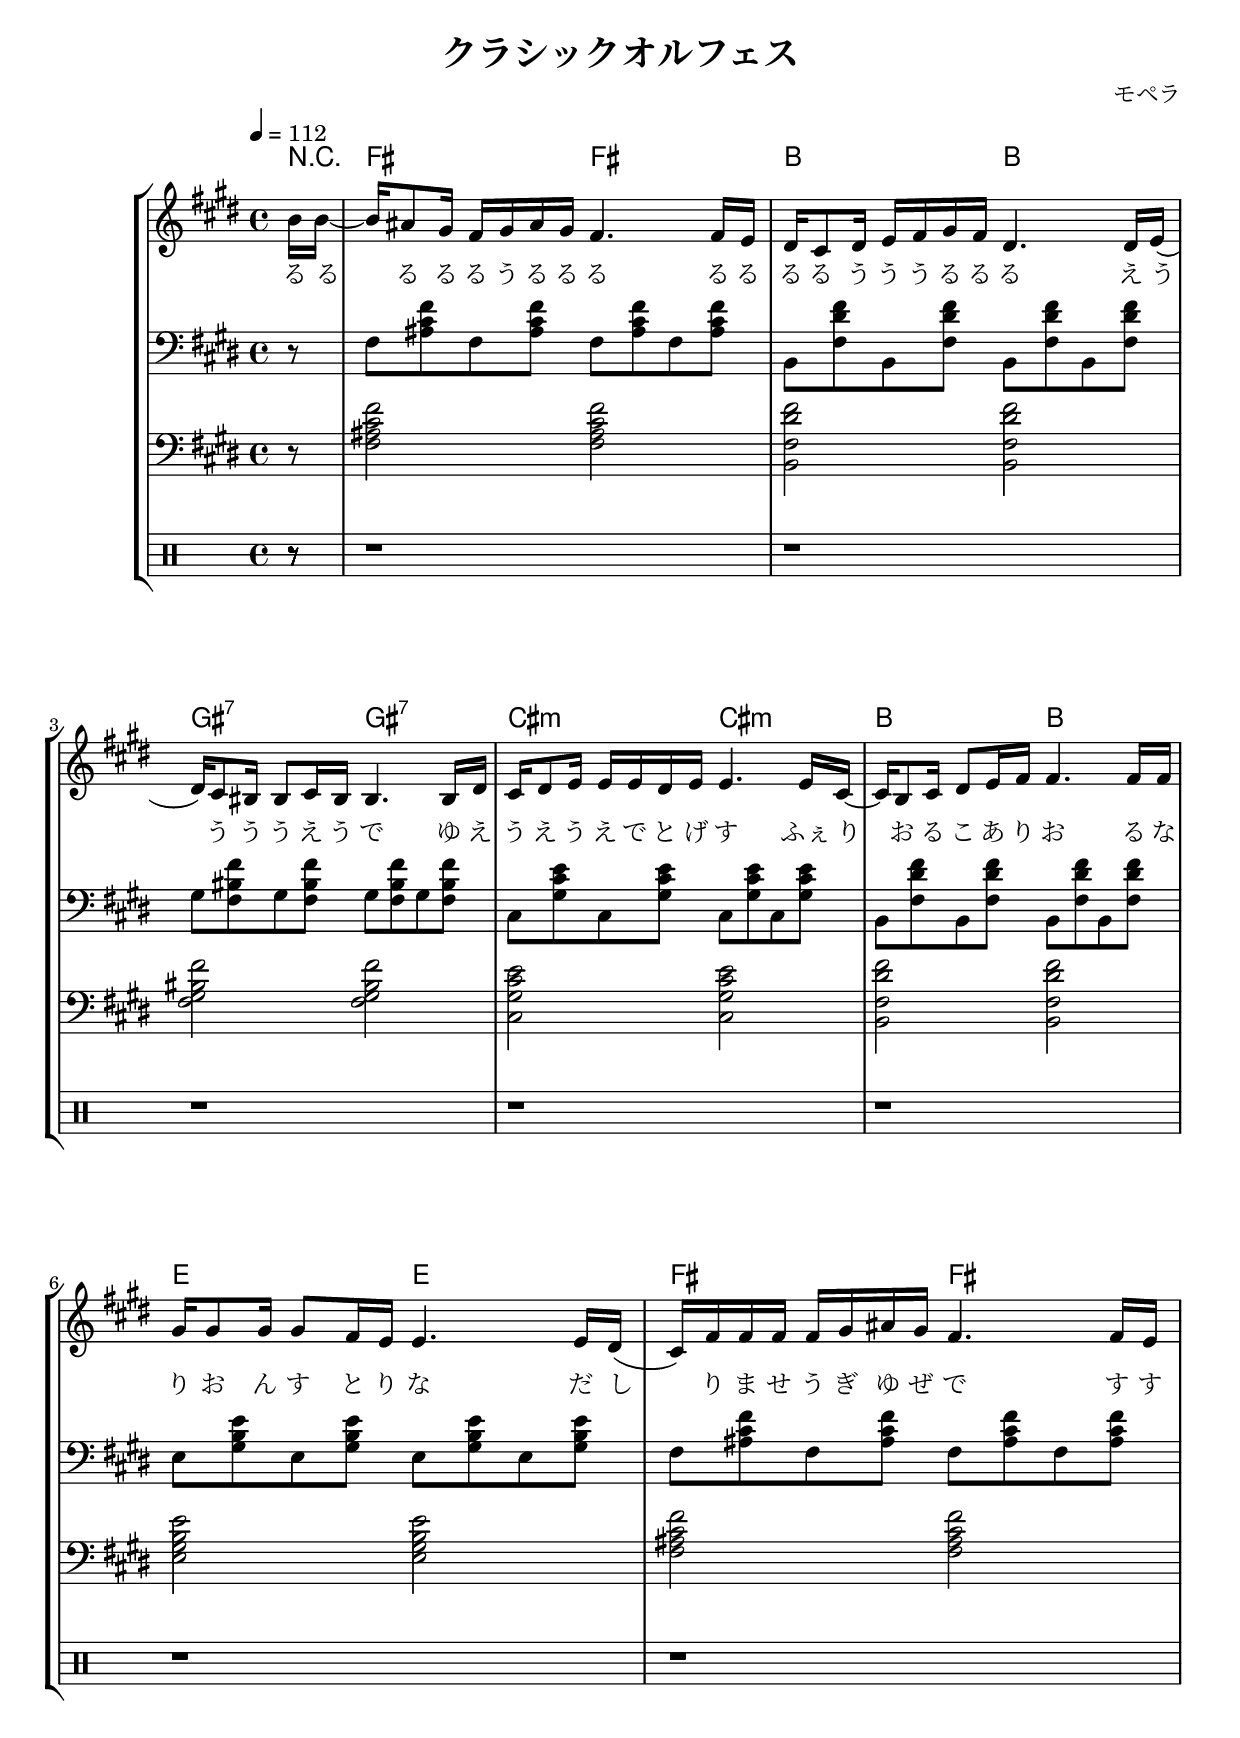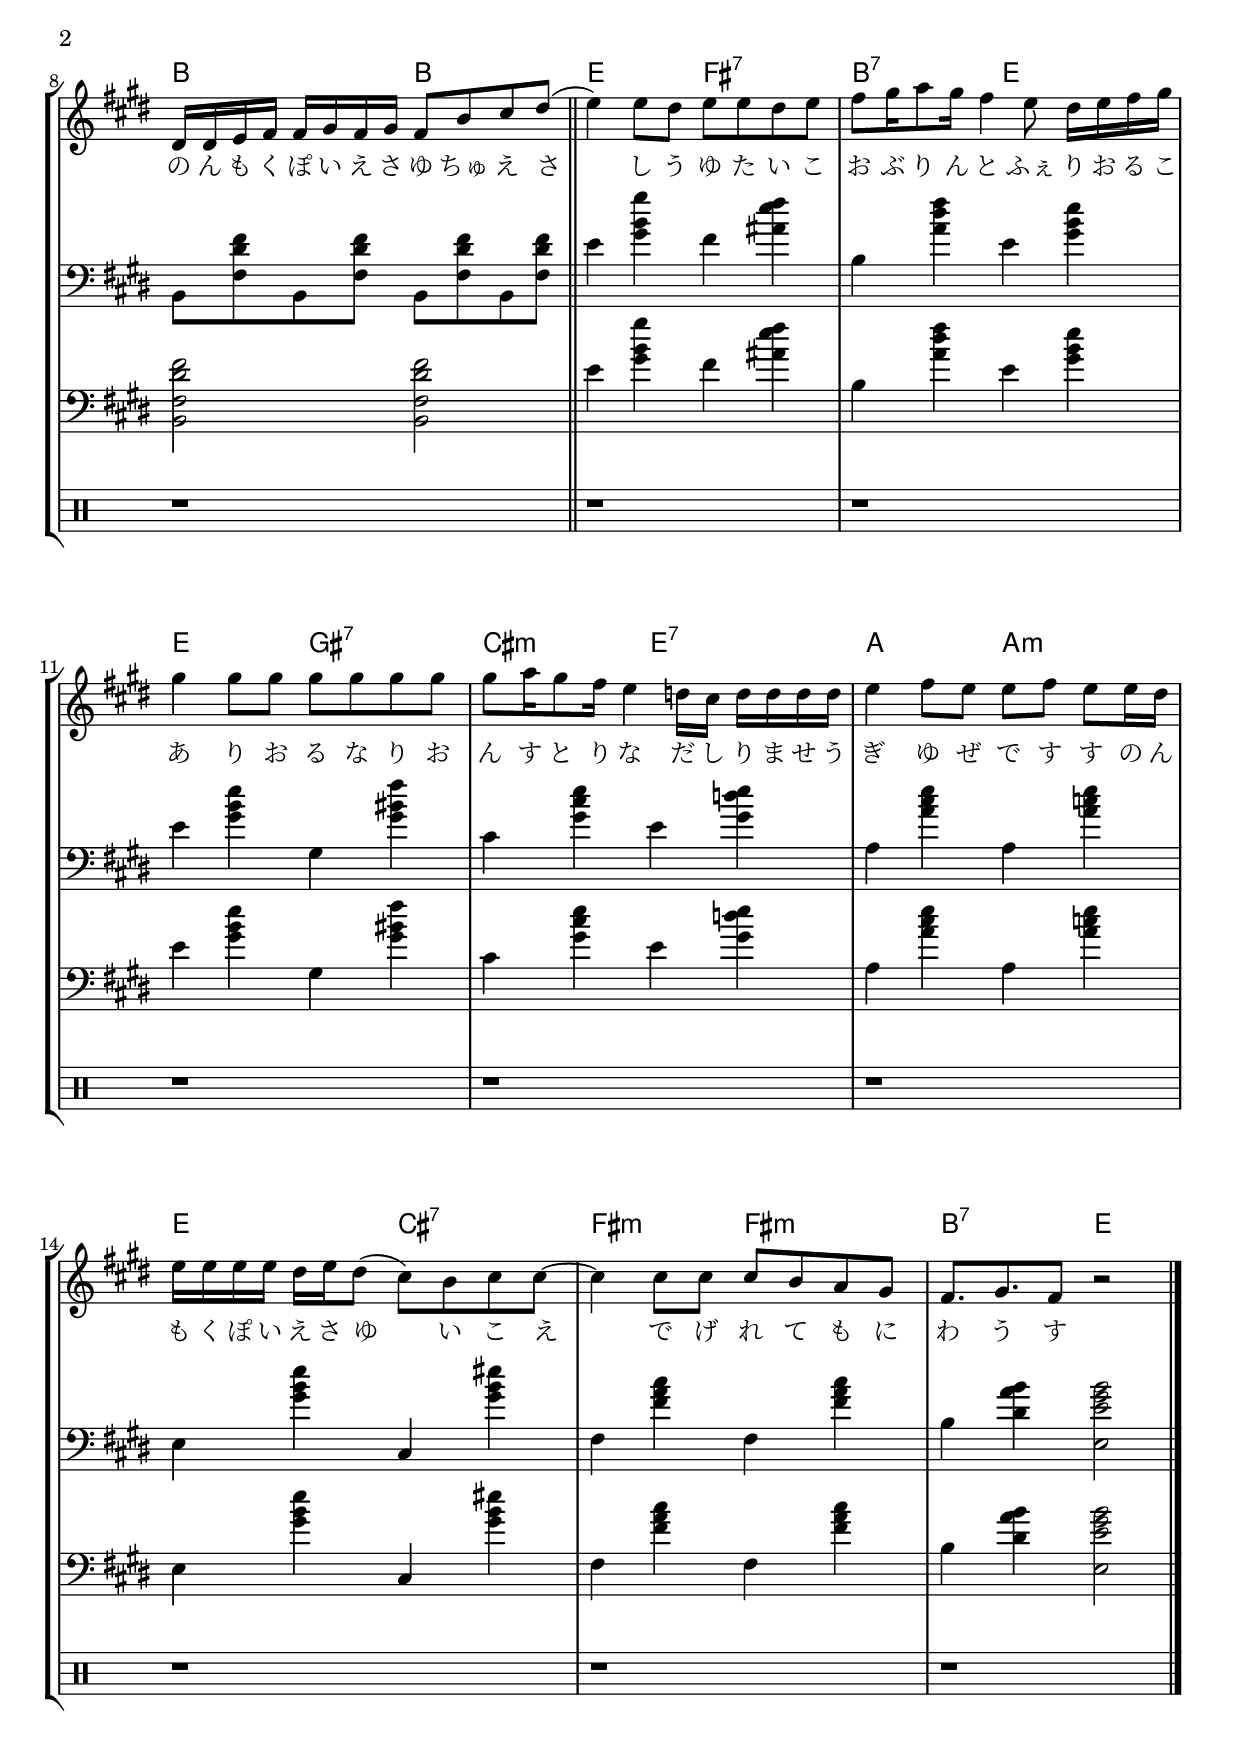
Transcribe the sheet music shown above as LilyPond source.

\version "2.12.1"

\header {
	title = \markup {クラシックオルフェス}
	composer = \markup \center-column {モペラ}
}

harmony = \chordmode {
		r8fis2 fis b b gis:7 gis:7 cis:m cis:m b b e e fis fis b b 

	e fis:7 b:7 e e gis:7 cis:m e:7 a a:m e cis:7 fis:m fis:m b:7 e 
}

melody = {
	\set Staff.midiInstrument = #"String Ensemble 1"
	\partial 8*1
		\key e \major
	\tempo 4 = 112
b'16  b'16~ 
	b'16  ais'8  gis'16  fis'16  gis'16  ais'16  gis'16  fis'4.  fis'16  e'16 
	dis'16  cis'8  dis'16  e'16  fis'16  gis'16  fis'16  dis'4.  dis'16  e'16 
	(dis'16)  cis'8  bis16  bis8  cis'16  bis16  bis4.  bis16  dis'16 
	cis'16  dis'8  e'16  e'16  e'16  dis'16  e'16  e'4.  e'16  cis'16~ 
	cis'16  b8  cis'16  dis'8  e'16  fis'16  fis'4.  fis'16  fis'16 
	gis'16  gis'8  gis'16  gis'8  fis'16  e'16  e'4.  e'16  dis'16 
	(cis'16)  fis'16  fis'16  fis'16  fis'16  gis'16  ais'16  gis'16  fis'4.  fis'16  e'16 
	dis'16  dis'16  e'16  fis'16  fis'16  gis'16  fis'16  gis'16  fis'8  	\set Staff.midiInstrument = #"String Ensemble 1"
	b'8  cis''8  dis''8 
	(e''4)  e''8  dis''8  e''8  e''8  dis''8  e''8 
	fis''8  gis''16  a''8  gis''16  fis''4  e''8  dis''16  e''16  fis''16  gis''16 
	gis''4  gis''8  gis''8  gis''8  gis''8  gis''8  gis''8 
	gis''8  a''16  gis''8  fis''16  e''4  d''16  cis''16  d''16  d''16  d''16  d''16 
	e''4  fis''8  e''8  e''8  fis''8  e''8  e''16  dis''16 
	e''16  e''16  e''16  e''16  dis''16  e''16  dis''8  (cis''8)  b'8  cis''8  cis''8~ 
	cis''4  cis''8  cis''8  cis''8  b'8  a'8  gis'8 
	fis'8.  gis'8.  fis'8  	r2 	\bar "|."
}

words = \lyricmode {
	る  る  る  る  る  う  る  る  る  る  る  る  る  う  う  う  る  る  る  え  う  う  う  う  え  う  で  ゆ  え  う  え  う  え  で  と  げ  す  ふぇ  り  お  る  こ  あ  り  お  る  な  り  お  ん  す  と  り  な  だ  し  り  ま  せ  う  ぎ  ゆ  ぜ  で  す  す  の  ん  も  く  ぽ  い  え  さ  ゆ  
	ちゅ  え  さ  し  う  ゆ  た  い  こ  お  ぶ  り  ん  と  ふぇ  り  お  る  こ  あ  り  お  る  な  り  お  ん  す  と  り  な  だ  し  り  ま  せ  う  ぎ  ゆ  ぜ  で  す  す  の  ん  も  く  ぽ  い  え  さ  ゆ  い  こ  え  で  げ  れ  て  も  に  わ  う  す  
}

tempochange = {
	\tempo 4 = 112
	r1 | r1 | r1 | r1 | r1 | r1 | r1 | r1 \bar "||"
	\tempo 4 = 112
	r1 | r1 | r1 | r1 | r1 | r1 | r1 | r1 \bar "|."
}

mainacc = {
	\clef bass
	\set Staff.midiInstrument = #"Cello"
	\key e \major
	\tempo 4 = 112
	\partial 8*1
	r8	fis8 <ais cis' fis'> fis <ais cis' fis'>
	fis8 <ais cis' fis'> fis <ais cis' fis'>
	b,8 <fis dis' fis'> b, <fis dis' fis'>
	b,8 <fis dis' fis'> b, <fis dis' fis'>
	gis8 <fis bis fis'> gis <fis bis fis'>
	gis8 <fis bis fis'> gis <fis bis fis'>
	cis8 <gis cis' e'> cis <gis cis' e'>
	cis8 <gis cis' e'> cis <gis cis' e'>
	b,8 <fis dis' fis'> b, <fis dis' fis'>
	b,8 <fis dis' fis'> b, <fis dis' fis'>
	e8 <gis b e'> e <gis b e'>
	e8 <gis b e'> e <gis b e'>
	fis8 <ais cis' fis'> fis <ais cis' fis'>
	fis8 <ais cis' fis'> fis <ais cis' fis'>
	b,8 <fis dis' fis'> b, <fis dis' fis'>
	b,8 <fis dis' fis'> b, <fis dis' fis'>
	\bar "||"

	\set Staff.midiInstrument = #"Cello"
	e'4 <b' gis' gis''>4
	fis'4 <ais' e'' fis''>4
	b4 <a' dis'' fis''>4
	e'4 <gis' b' e''>4
	e'4 <gis' b' e''>4
	gis4 <gis' bis' fis''>4
	cis'4 <gis' cis'' e''>4
	e'4 <gis' d'' e''>4
	a4 <a' cis'' e''>4
	a4 <a' c'' e''>4
	e4 <gis' b' e''>4
	cis4 <gis' b' eis''>4
	fis4 <fis' a' cis''>4
	fis4 <fis' a' cis''>4
	b4 <dis' a' b'>4
	<e e' gis' b'>2
	\bar "|."
}

subacc = {
	\clef bass
	\set Staff.midiInstrument = #"Viola"
	\key e \major
	\tempo 4 = 112
	\partial 8*1
	r8	<fis ais cis' fis'>2
	<fis ais cis' fis'>2
	<b, fis dis' fis'>2
	<b, fis dis' fis'>2
	<gis fis bis fis'>2
	<gis fis bis fis'>2
	<cis gis cis' e'>2
	<cis gis cis' e'>2
	<b, fis dis' fis'>2
	<b, fis dis' fis'>2
	<e gis b e'>2
	<e gis b e'>2
	<fis ais cis' fis'>2
	<fis ais cis' fis'>2
	<b, fis dis' fis'>2
	<b, fis dis' fis'>2
	\bar "||"

	\set Staff.midiInstrument = #"Viola"
	e'4 <b' gis' gis''>4
	fis'4 <ais' e'' fis''>4
	b4 <a' dis'' fis''>4
	e'4 <gis' b' e''>4
	e'4 <gis' b' e''>4
	gis4 <gis' bis' fis''>4
	cis'4 <gis' cis'' e''>4
	e'4 <gis' d'' e''>4
	a4 <a' cis'' e''>4
	a4 <a' c'' e''>4
	e4 <gis' b' e''>4
	cis4 <gis' b' eis''>4
	fis4 <fis' a' cis''>4
	fis4 <fis' a' cis''>4
	b4 <dis' a' b'>4
	<e e' gis' b'>2
	\bar "|."
}

percA = {
	\drummode {
	\partial 8*1
	r8	r1 |r1 |r1 |r1 |r1 |r1 |r1 |r1 \bar "||"
	r1 |r1 |r1 |r1 |r1 |r1 |r1 |r1 \bar "|."
	}
}

percB = {
	\drummode {
	\partial 8*1
	r8	r1 |r1 |r1 |r1 |r1 |r1 |r1 |r1 \bar "||"
	r1 |r1 |r1 |r1 |r1 |r1 |r1 |r1 \bar "|."
	}
}

percC = {
	\drummode {
	\partial 8*1
	r8	r1 |r1 |r1 |r1 |r1 |r1 |r1 |r1 \bar "||"
	r1 |r1 |r1 |r1 |r1 |r1 |r1 |r1 \bar "|."
	}
}

percD = {
	\drummode {
	\partial 8*1
	r8	r1 |r1 |r1 |r1 |r1 |r1 |r1 |r1 \bar "||"
	r1 |r1 |r1 |r1 |r1 |r1 |r1 |r1 \bar "|."
	}
}

percE = {
	\drummode {
	\partial 8*1
	r8	r1 |r1 |r1 |r1 |r1 |r1 |r1 |r1 \bar "||"
	r1 |r1 |r1 |r1 |r1 |r1 |r1 |r1 \bar "|."
	}
}

\score {
	<<
		\new StaffGroup <<
			\new ChordNames {\harmony}
			\new Voice = "melody" {\melody}
			\new Lyrics \lyricsto "melody" \words
			\new Staff = "mainacc" {\mainacc}
			\new Staff = "subacc" {\subacc}
			\new DrumStaff <<
				\new DrumVoice {\percA}
				\new DrumVoice {\percB}
				\new DrumVoice {\percC}
				\new DrumVoice {\percD}
				\new DrumVoice {\percE}
			>>
		>>
	>>
	\layout { }
}
